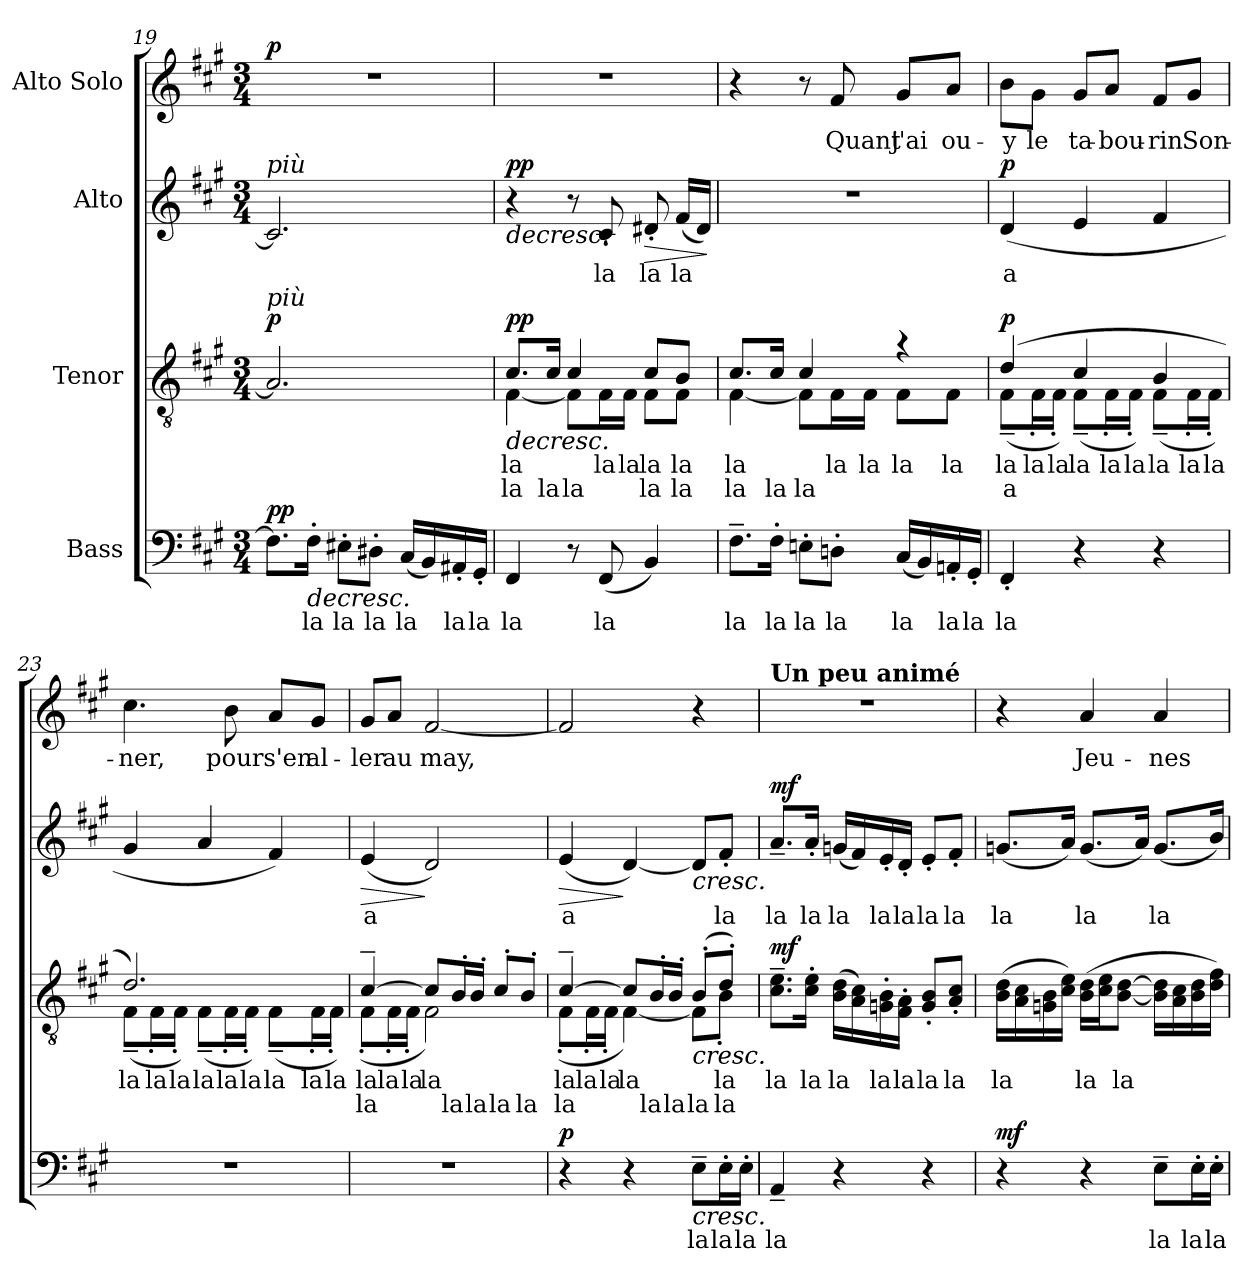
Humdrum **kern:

**kern	**text	**dynam	**kern	**text	**text	**dynam	**kern	**text	**dynam	**kern	**text	**dynam
*part4	*part4	*part4	*part3	*part3	*part3	*part3	*part2	*part2	*part2	*part1	*part1	*part1
*staff4	*staff4	*staff4	*staff3	*staff3	*staff3	*staff3	*staff2	*staff2	*staff2	*staff1	*staff1	*staff1
*I"Bass	*	*	*I"Tenor	*	*	*	*I"Alto	*	*	*I"Alto Solo	*	*
!!LO:LB:g=z
*clefF4	*	*	*clefGv2	*	*	*	*clefG2	*	*	*clefG2	*	*
*k[f#c#g#]	*	*	*k[f#c#g#]	*	*	*	*k[f#c#g#]	*	*	*k[f#c#g#]	*	*
*A:	*	*	*A:	*	*	*	*A:	*	*	*A:	*	*
*M3/4	*	*	*M3/4	*	*	*	*M3/4	*	*	*M3/4	*	*
=19	=19	=19	=19	=19	=19	=19	=19	=19	=19	=19	=19	=19
!	!	!	!	!	!	!	!LO:TX:a:i:t=più	!	!	!	!	!
!	!	!	!LO:TX:a:i:t=più	!	!	!	!	!	!	!	!	!
!	!	!LO:DY:b	!	!	!	!LO:DY:b	!	!	!	!	!	!LO:DY:b
8.F#\L]	.	pp	2.A#/]	.	.	p	2.c#/]	.	.	2.r	.	p
!	!LO:LY:b	!LO:HP:b	!	!	!	!	!	!	!	!	!	!
16F#'\Jk	la	>	.	.	.	.	.	.	.	.	.	.
!	!LO:LY:b	!	!	!	!	!	!	!	!	!	!	!
8E#X'\L	la	.	.	.	.	.	.	.	.	.	.	.
!	!LO:LY:b	!	!	!	!	!	!	!	!	!	!	!
8D#X'\J	la	.	.	.	.	.	.	.	.	.	.	.
!	!LO:LY:b	!	!	!	!	!	!	!	!	!	!	!
(<16C#/LL	la	.	.	.	.	.	.	.	.	.	.	.
16BB/)	.	.	.	.	.	.	.	.	.	.	.	.
!	!LO:LY:b	!	!	!	!	!	!	!	!	!	!	!
16AA#X'/	la	.	.	.	.	.	.	.	.	.	.	.
!	!LO:LY:b	!	!	!	!	!	!	!	!	!	!	!
16GG#'/JJ	la	.	.	.	.	.	.	.	.	.	.	.
!!LO:PB:g=z
=20	=20	=20	=20	=20	=20	=20	=20	=20	=20	=20	=20	=20
!	!	!	!LO:TX:a:t=Div.	!	!	!	!	!	!	!	!	!
!	!LO:LY:b	!	!	!	!LO:LY:b	!LO:HP:b	!	!	!	!	!	!
*	*	*	*^	*	*	*	*	*	*	*	*	*
!	!	!	!	!	!LO:LY:b	!	!LO:DY:n=1:b	!	!	!LO:HP:b	!	!	!
!	!	!	!	!	!	!	!	!	!	!LO:DY:n=1:b	!	!	!
4FF#/	la	.	8.c#/L	[4F#\	la	la	> pp	4r	.	> pp	2.r	.	.
!	!	!	!	!	!	!LO:LY:b	!	!	!	!	!	!	!
.	.	.	16c#/Jk	.	.	la	.	.	.	.	.	.	.
!	!	!	!	!	!	!LO:LY:b	!	!	!	!	!	!	!
8r	.	.	4c#/	8F#\L]	.	la	.	8r	.	.	.	.	.
!	!LO:LY:b	!	!	!	!LO:LY:b	!	!	!	!LO:LY:b	!	!	!	!
(<8FF#/	la	.	.	16F#\L	la	.	.	8c#'/	la	.	.	.	.
!	!	!	!	!	!LO:LY:b	!	!	!	!	!	!	!	!
.	.	.	.	16F#\JJ	la	.	.	.	.	.	.	.	.
!	!	!	!	!	!	!LO:LY:b	!	!	!	!	!	!	!
!	!	!	!	!	!LO:LY:b	!	!	!	!LO:LY:b	!LO:HP:b	!	!	!
4BB/)	.	.	8c#/L	8F#\L	la	la	.	8d#X'/	la	>	.	.	.
!	!	!	!	!	!	!LO:LY:b	!	!	!	!	!	!	!
!	!	!	!	!	!LO:LY:b	!	!	!	!LO:LY:b	!	!	!	!
.	.	.	8B/J	8F#\J	la	la	.	(<16f#/LL	la	.	.	.	.
.	.	.	.	.	.	.	.	16d#/JJ)	.	.	.	.	.
*	*	*	*v	*v	*	*	*	*	*	*	*	*	*
.	.	.	.	.	.	.	.	.	]	.	.	.
=21	=21	=21	=21	=21	=21	=21	=21	=21	=21	=21	=21	=21
!	!LO:LY:b	!	!	!	!LO:LY:b	!	!	!	!	!	!	!
*	*	*	*^	*	*	*	*	*	*	*	*	*
!	!	!	!	!	!LO:LY:b	!	!	!	!	!	!	!	!
8.F#~\L	la	.	8.c#/L	[4F#\	la	la	.	2.r	.	.	4r	.	.
!	!LO:LY:b	!	!	!	!	!LO:LY:b	!	!	!	!	!	!	!
16F#'\Jk	la	.	16c#/Jk	.	.	la	.	.	.	.	.	.	.
!	!LO:LY:b	!	!	!	!	!LO:LY:b	!	!	!	!	!	!	!
8En'\L	la	.	4c#/	8F#\L]	.	la	.	.	.	.	8r	.	.
!	!LO:LY:b	!	!	!	!LO:LY:b	!	!	!	!	!	!	!LO:LY:b	!
8Dn'\J	la	.	.	16F#\L	la	.	.	.	.	.	8f#/	Quant	.
!	!	!	!	!	!LO:LY:b	!	!	!	!	!	!	!	!
.	.	.	.	16F#\JJ	la	.	.	.	.	.	.	.	.
!	!LO:LY:b	!	!	!	!LO:LY:b	!	!	!	!	!	!	!LO:LY:b	!
(<16C#/LL	la	.	4ra	8F#\L	la	.	.	.	.	.	8g#/L	j'ai	.
16BB/)	.	.	.	.	.	.	.	.	.	.	.	.	.
!	!LO:LY:b	!	!	!	!LO:LY:b	!	!	!	!	!	!	!LO:LY:b	!
16AAn'/	la	.	.	8F#\J	la	.	.	.	.	.	8a/J	ou-	.
!	!LO:LY:b	!	!	!	!	!	!	!	!	!	!	!	!
16GG#'/JJ	la	.	.	.	.	.	.	.	.	.	.	.	.
=22	=22	=22	=22	=22	=22	=22	=22	=22	=22	=22	=22	=22	=22
!	!LO:LY:b	!	!	!	!	!LO:LY:b	!	!	!	!	!	!	!
!	!	!	!	!	!LO:LY:b	!	!LO:DY:b	!	!LO:LY:b	!LO:DY:b	!	!LO:LY:b	!
4FF#'/	la	.	(>4d/	(<8F#~\L	la	a	p	(>4d/	a	p	8b\L	-y	.
!	!	!	!	!	!LO:LY:b	!	!	!	!	!	!	!LO:LY:b	!
.	.	.	.	16F#'\L	la	.	.	.	.	.	8g#\J	le	.
!	!	!	!	!	!LO:LY:b	!	!	!	!	!	!	!	!
.	.	.	.	16F#'\JJ)	la	.	.	.	.	.	.	.	.
!	!	!	!	!	!LO:LY:b	!	!	!	!	!	!	!LO:LY:b	!
4r	.	.	4c#/	(<8F#~\L	la	.	.	4e/	.	.	8g#/L	ta-	.
!	!	!	!	!	!LO:LY:b	!	!	!	!	!	!	!LO:LY:b	!
.	.	.	.	16F#'\L	la	.	.	.	.	.	8a/J	-bou-	.
!	!	!	!	!	!LO:LY:b	!	!	!	!	!	!	!	!
.	.	.	.	16F#'\JJ)	la	.	.	.	.	.	.	.	.
!	!	!	!	!	!LO:LY:b	!	!	!	!	!	!	!LO:LY:b	!
4r	.	.	4B/	(<8F#~\L	la	.	.	4f#/	.	.	8f#/L	-rin	.
!	!	!	!	!	!LO:LY:b	!	!	!	!	!	!	!LO:LY:b	!
.	.	.	.	16F#'\L	la	.	.	.	.	.	8g#/J	Son-	.
!	!	!	!	!	!LO:LY:b	!	!	!	!	!	!	!	!
.	.	.	.	16F#'\JJ)	la	.	.	.	.	.	.	.	.
!!LO:LB:g=z
=23	=23	=23	=23	=23	=23	=23	=23	=23	=23	=23	=23	=23	=23
!	!	!	!	!	!LO:LY:b	!	!	!	!	!	!	!LO:LY:b	!
2.r	.	.	2.d/)	(<8F#~\L	la	.	.	4g#/	.	.	4.cc#\	­ner,	.
!	!	!	!	!	!LO:LY:b	!	!	!	!	!	!	!	!
.	.	.	.	16F#'\L	la	.	.	.	.	.	.	.	.
!	!	!	!	!	!LO:LY:b	!	!	!	!	!	!	!	!
.	.	.	.	16F#'\JJ)	la	.	.	.	.	.	.	.	.
!	!	!	!	!	!LO:LY:b	!	!	!	!	!	!	!	!
.	.	.	.	(<8F#~\L	la	.	.	4a/	.	.	.	.	.
!	!	!	!	!	!LO:LY:b	!	!	!	!	!	!	!LO:LY:b	!
.	.	.	.	16F#'\L	la	.	.	.	.	.	8b\	pour	.
!	!	!	!	!	!LO:LY:b	!	!	!	!	!	!	!	!
.	.	.	.	16F#'\JJ)	la	.	.	.	.	.	.	.	.
!	!	!	!	!	!LO:LY:b	!	!	!	!	!	!	!LO:LY:b	!
.	.	.	.	(<8F#~\L	la	.	.	4f#/)	.	.	8a/L	s'en	.
!	!	!	!	!	!LO:LY:b	!	!	!	!	!	!	!LO:LY:b	!
.	.	.	.	16F#'\L	la	.	.	.	.	.	8g#/J	al-	.
!	!	!	!	!	!LO:LY:b	!	!	!	!	!	!	!	!
.	.	.	.	16F#'\JJ)	la	.	.	.	.	.	.	.	.
=24	=24	=24	=24	=24	=24	=24	=24	=24	=24	=24	=24	=24	=24
!	!	!	!	!	!	!LO:LY:b	!	!	!	!	!	!	!
!	!	!	!	!	!LO:LY:b	!	!	!	!LO:LY:b	!LO:HP:b	!	!LO:LY:b	!
2.r	.	.	[4c#~/	(<8F#'\L	la	la	.	(<4e/	a	>	8g#/L	-ler	.
!	!	!	!	!	!LO:LY:b	!	!	!	!	!	!	!LO:LY:b	!
.	.	.	.	16F#'\L	la	.	.	.	.	.	8a/J	au	.
!	!	!	!	!	!LO:LY:b	!	!	!	!	!	!	!	!
.	.	.	.	16F#'\JJ	la	.	.	.	.	.	.	.	.
!	!	!	!	!	!LO:LY:b	!	!	!	!	!	!	!LO:LY:b	!
.	.	.	8c#/L]	2F#\)	la	.	.	2d/)	.	]	[2f#/	may,	.
!	!	!	!	!	!	!LO:LY:b	!	!	!	!	!	!	!
.	.	.	16B'/L	.	.	la	.	.	.	.	.	.	.
!	!	!	!	!	!	!LO:LY:b	!	!	!	!	!	!	!
.	.	.	16B'/JJ	.	.	la	.	.	.	.	.	.	.
!	!	!	!	!	!	!LO:LY:b	!	!	!	!	!	!	!
.	.	.	8c#'/L	.	.	la	.	.	.	.	.	.	.
!	!	!	!	!	!	!LO:LY:b	!	!	!	!	!	!	!
.	.	.	8B'/J	.	.	la	.	.	.	.	.	.	.
=25	=25	=25	=25	=25	=25	=25	=25	=25	=25	=25	=25	=25	=25
!	!	!	!	!	!	!LO:LY:b	!	!	!	!	!	!	!
!	!	!LO:DY:b	!	!	!LO:LY:b	!	!	!	!LO:LY:b	!LO:HP:b	!	!	!
4r	.	p	[4c#~/	(<8F#'\L	la	la	.	(<4e/	a	>	2f#/]	.	.
!	!	!	!	!	!LO:LY:b	!	!	!	!	!	!	!	!
.	.	.	.	16F#'\L	la	.	.	.	.	.	.	.	.
!	!	!	!	!	!LO:LY:b	!	!	!	!	!	!	!	!
.	.	.	.	16F#'\JJ	la	.	.	.	.	.	.	.	.
!	!	!	!	!	!LO:LY:b	!	!	!	!	!	!	!	!
4r	.	.	8c#/L]	[4F#\)	la	.	.	[4d/)	.	]	.	.	.
!	!	!	!	!	!	!LO:LY:b	!	!	!	!	!	!	!
.	.	.	16B'/L	.	.	la	.	.	.	.	.	.	.
!	!	!	!	!	!	!LO:LY:b	!	!	!	!	!	!	!
.	.	.	16B'/JJ	.	.	la	.	.	.	.	.	.	.
!	!LO:LY:b	!LO:HP:b	!	!	!	!LO:LY:b	!LO:HP:b	!	!	!LO:HP:b	!	!	!
8E~\L	la	<	(>8B'/L	8F#\L]	.	la	<	8d/L]	.	<	4r	.	.
!	!LO:LY:b	!	!	!	!	!LO:LY:b	!	!	!	!	!	!	!
!	!	!	!	!	!LO:LY:b	!	!	!	!LO:LY:b	!	!	!	!
16E'\L	la	.	8d'/J)	8B'\J	la	la	.	8f#'/J	la	.	.	.	.
!	!LO:LY:b	!	!	!	!	!	!	!	!	!	!	!	!
16E'\JJ	la	.	.	.	.	.	.	.	.	.	.	.	.
*	*	*	*v	*v	*	*	*	*	*	*	*	*	*
.	.	]	.	.	.	]	.	.	]	.	.	.
!!LO:PB:g=z
=26	=26	=26	=26	=26	=26	=26	=26	=26	=26	=26	=26	=26
!	!	!	!	!	!	!	!	!	!	!LO:TX:a:B:t=Un peu animé	!	!
!	!LO:LY:b	!	!	!LO:LY:b	!	!LO:DY:b	!	!LO:LY:b	!LO:DY:b	!	!	!
4AA~/	la	.	8.c#\~ 8.e\~L	la	.	mf	8.a~/L	la	mf	2.r	.	.
!	!	!	!	!LO:LY:b	!	!	!	!LO:LY:b	!	!	!	!
.	.	.	16c#\' 16e\'Jk	la	.	.	16a'/Jk	la	.	.	.	.
!	!	!	!	!LO:LY:b	!	!	!	!LO:LY:b	!	!	!	!
4r	.	.	(>16B\ 16d\LL	la	.	.	(<16gn/LL	la	.	.	.	.
.	.	.	16A\ 16c#\)	.	.	.	16f#/)	.	.	.	.	.
!	!	!	!	!LO:LY:b	!	!	!	!LO:LY:b	!	!	!	!
.	.	.	16Gn\' 16B\'	la	.	.	16e'/	la	.	.	.	.
!	!	!	!	!LO:LY:b	!	!	!	!LO:LY:b	!	!	!	!
.	.	.	16F#\' 16A\'JJ	la	.	.	16d'/JJ	la	.	.	.	.
!	!	!	!	!LO:LY:b	!	!	!	!LO:LY:b	!	!	!	!
4r	.	.	8G/' 8B/'L	la	.	.	8e'/L	la	.	.	.	.
!	!	!	!	!LO:LY:b	!	!	!	!LO:LY:b	!	!	!	!
.	.	.	8A/' 8c#/'J	la	.	.	8f#'/J	la	.	.	.	.
=27	=27	=27	=27	=27	=27	=27	=27	=27	=27	=27	=27	=27
!	!	!LO:DY:b	!	!LO:LY:b	!	!	!	!LO:LY:b	!	!	!	!
4r	.	mf	(>16B\ 16d\LL	la	.	.	(<8.gn/L	la	.	4r	.	.
.	.	.	16A\ 16c#\	.	.	.	.	.	.	.	.	.
.	.	.	16Gn\ 16B\	.	.	.	.	.	.	.	.	.
.	.	.	16c#\ 16e\JJ)	.	.	.	16a/Jk)	.	.	.	.	.
!	!	!	!	!LO:LY:b	!	!	!	!LO:LY:b	!	!	!LO:LY:b	!
4r	.	.	(>16B\ 16d\LL	la	.	.	(<8.g/L	la	.	4a/	Jeu-	.
.	.	.	16c#\ 16e\J	.	.	.	.	.	.	.	.	.
!	!	!	!	!LO:LY:b	!	!	!	!	!	!	!	!
.	.	.	[8B\ [8d\J	la	.	.	.	.	.	.	.	.
.	.	.	.	.	.	.	16a/Jk)	.	.	.	.	.
!	!LO:LY:b	!	!	!	!	!	!	!LO:LY:b	!	!	!LO:LY:b	!
8E~\L	la	.	16B\] 16d\]LL	.	.	.	(<8.g/L	la	.	4a/	-nes	.
.	.	.	16A\ 16c#\	.	.	.	.	.	.	.	.	.
!	!LO:LY:b	!	!	!	!	!	!	!	!	!	!	!
16E'\L	la	.	16B\ 16d\	.	.	.	.	.	.	.	.	.
!	!LO:LY:b	!	!	!	!	!	!	!	!	!	!	!
16E'\JJ	la	.	16d\ 16f#\JJ)	.	.	[	16b/Jk)	.	[	.	.	.
.	.	[	.	.	.	.	.	.	.	.	.	.
=	=	=	=	=	=	=	=	=	=	=	=	=
*-	*-	*-	*-	*-	*-	*-	*-	*-	*-	*-	*-	*-
